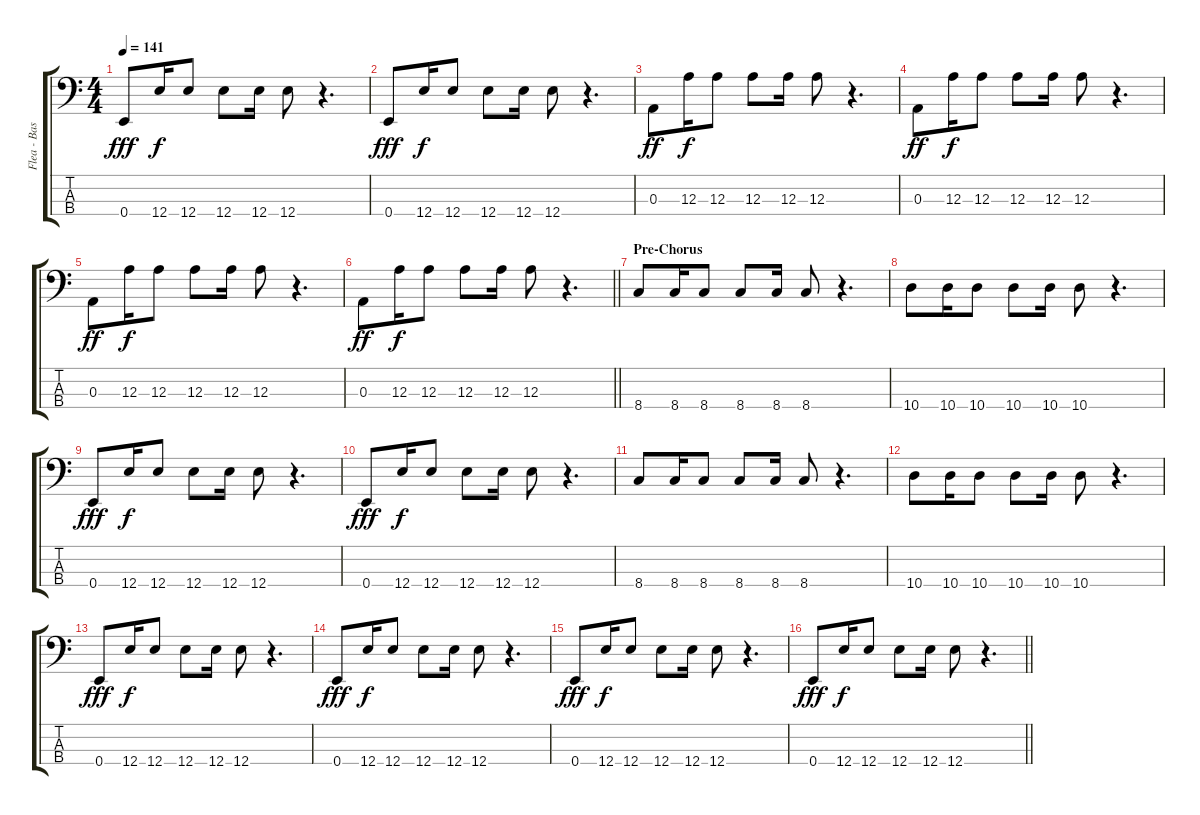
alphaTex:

\track ("Flea - Bass" "Flea - Bas") {instrument electricbassfinger}
\staff {score tabs}
\tuning (G2 D2 A1 E1) {hide}
\ts (4 4)
\tempo 141
\clef f4
\ks c
0.4.8{dy fff} 12.4.16{dy f} 12.4.8 12.4.8 12.4.16 12.4.8 r.4{d} |
0.4.8{dy fff} 12.4.16{dy f} 12.4.8 12.4.8 12.4.16 12.4.8 r.4{d} |
0.3.8{dy ff} 12.3.16{dy f} 12.3.8 12.3.8 12.3.16 12.3.8 r.4{d} |
0.3.8{dy ff} 12.3.16{dy f} 12.3.8 12.3.8 12.3.16 12.3.8 r.4{d} |
0.3.8{dy ff} 12.3.16{dy f} 12.3.8 12.3.8 12.3.16 12.3.8 r.4{d} |
\barLineRight lightlight
0.3.8{dy ff} 12.3.16{dy f} 12.3.8 12.3.8 12.3.16 12.3.8 r.4{d} |
\section ("" "Pre-Chorus")
8.4.8 8.4.16 8.4.8 8.4.8 8.4.16 8.4.8 r.4{d} |
10.4.8 10.4.16 10.4.8 10.4.8 10.4.16 10.4.8 r.4{d} |
0.4.8{dy fff} 12.4.16{dy f} 12.4.8 12.4.8 12.4.16 12.4.8 r.4{d} |
0.4.8{dy fff} 12.4.16{dy f} 12.4.8 12.4.8 12.4.16 12.4.8 r.4{d} |
8.4.8 8.4.16 8.4.8 8.4.8 8.4.16 8.4.8 r.4{d} |
10.4.8 10.4.16 10.4.8 10.4.8 10.4.16 10.4.8 r.4{d} |
0.4.8{dy fff} 12.4.16{dy f} 12.4.8 12.4.8 12.4.16 12.4.8 r.4{d} |
0.4.8{dy fff} 12.4.16{dy f} 12.4.8 12.4.8 12.4.16 12.4.8 r.4{d} |
0.4.8{dy fff} 12.4.16{dy f} 12.4.8 12.4.8 12.4.16 12.4.8 r.4{d} |
\barLineRight lightlight
0.4.8{dy fff} 12.4.16{dy f} 12.4.8 12.4.8 12.4.16 12.4.8 r.4{d}
